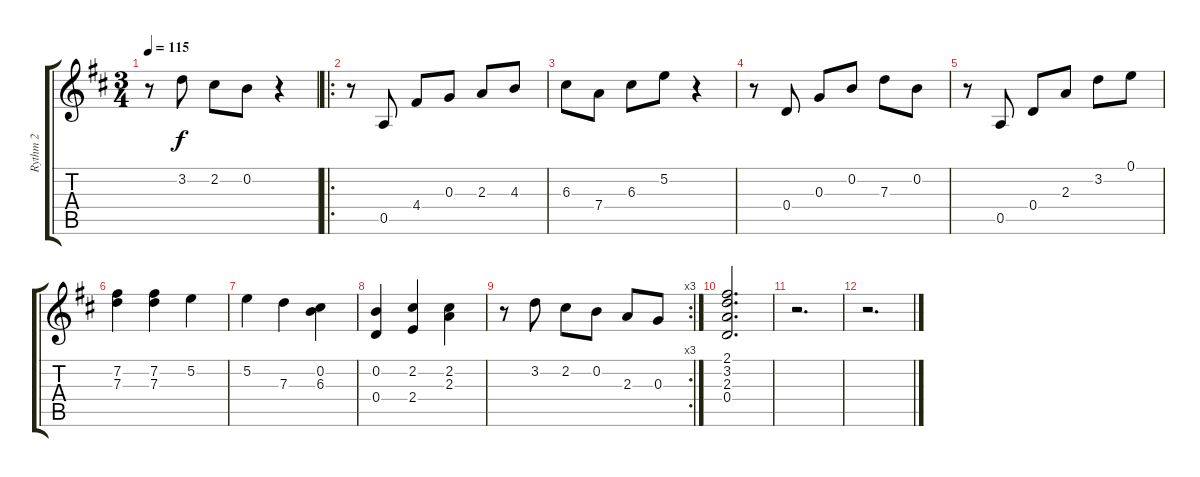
\track ("Rythm 2" "Rythm 2") {instrument acousticguitarnylon}
\staff {score tabs}
\tuning (E4 B3 G3 D3 A2 E2) {hide}
\ts (3 4)
\tempo 115
\clef g2
\ks d
r.8{dy f} 3.2.8 2.2.8 0.2.8 r.4 |
\ro
r.8 0.5.8 4.4.8 0.3.8 2.3.8 4.3.8 |
6.3.8 7.4.8 6.3.8 5.2.8 r.4 |
r.8 0.4.8 0.3.8 0.2.8 7.3.8 0.2.8 |
r.8 0.5.8 0.4.8 2.3.8 3.2.8 0.1.8 |
(7.2 7.3).4 (7.2 7.3).4 5.2.4 |
5.2.4 7.3.4 (0.2 6.3).4 |
(0.2 0.4).4 (2.2 2.4).4 (2.2 2.3).4 |
\rc 3
r.8 3.2.8 2.2.8 0.2.8 2.3.8 0.3.8 |
(2.1 3.2 2.3 0.4).2{d} |
r.2{d} |
r.2{d}
